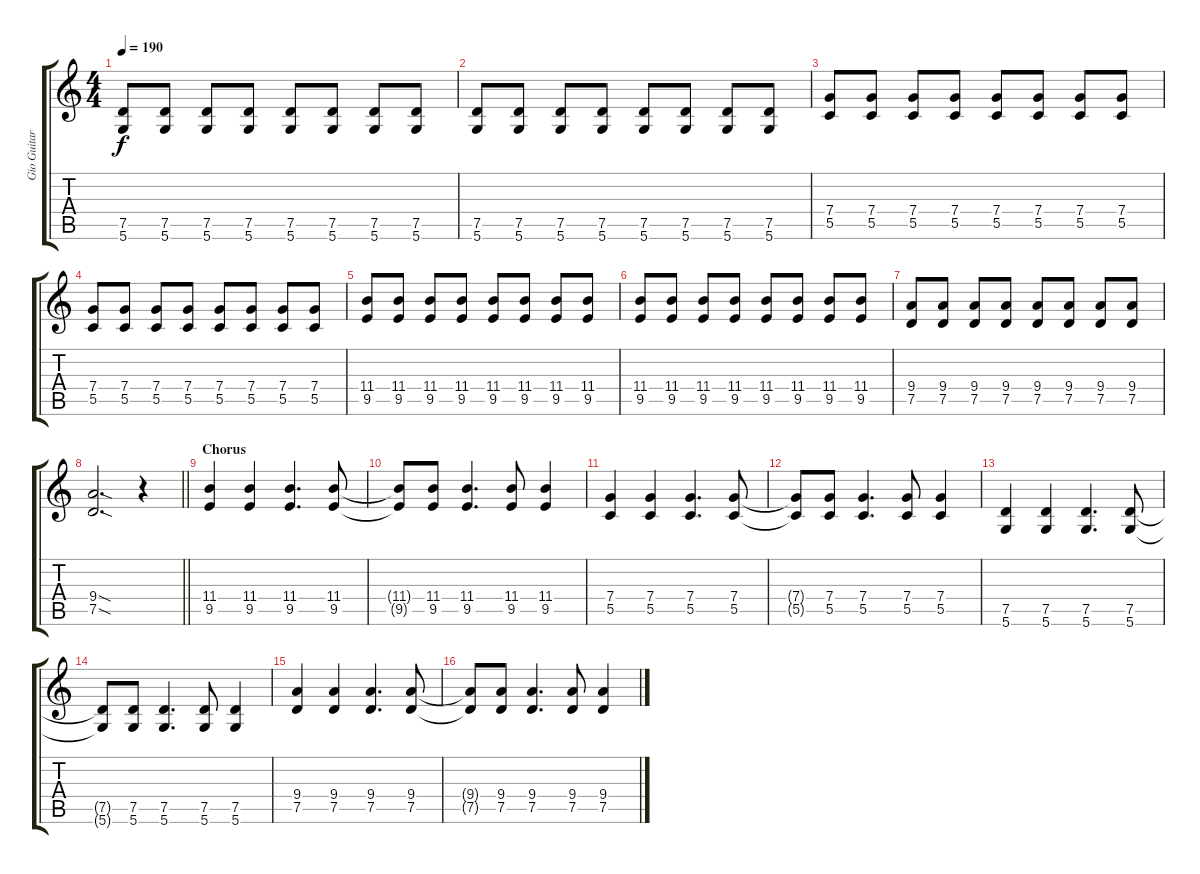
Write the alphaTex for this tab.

\track ("Gio Guitar" "Gio Guitar") {instrument distortionguitar}
\staff {score tabs}
\tuning (D4 A3 F3 C3 G2 D2) {hide}
\ts (4 4)
\tempo 190
\clef g2
\ks c
(7.5 5.6).8{dy f} (7.5 5.6).8 (7.5 5.6).8 (7.5 5.6).8 (7.5 5.6).8 (7.5 5.6).8 (7.5 5.6).8 (7.5 5.6).8 |
(7.5 5.6).8 (7.5 5.6).8 (7.5 5.6).8 (7.5 5.6).8 (7.5 5.6).8 (7.5 5.6).8 (7.5 5.6).8 (7.5 5.6).8 |
(7.4 5.5).8 (7.4 5.5).8 (7.4 5.5).8 (7.4 5.5).8 (7.4 5.5).8 (7.4 5.5).8 (7.4 5.5).8 (7.4 5.5).8 |
(7.4 5.5).8 (7.4 5.5).8 (7.4 5.5).8 (7.4 5.5).8 (7.4 5.5).8 (7.4 5.5).8 (7.4 5.5).8 (7.4 5.5).8 |
(11.4 9.5).8 (11.4 9.5).8 (11.4 9.5).8 (11.4 9.5).8 (11.4 9.5).8 (11.4 9.5).8 (11.4 9.5).8 (11.4 9.5).8 |
(11.4 9.5).8 (11.4 9.5).8 (11.4 9.5).8 (11.4 9.5).8 (11.4 9.5).8 (11.4 9.5).8 (11.4 9.5).8 (11.4 9.5).8 |
(9.4 7.5).8 (9.4 7.5).8 (9.4 7.5).8 (9.4 7.5).8 (9.4 7.5).8 (9.4 7.5).8 (9.4 7.5).8 (9.4 7.5).8 |
\barLineRight lightlight
(9.4{sod} 7.5{sod}).2{d} r.4 |
\section ("" "Chorus")
(11.4 9.5).4 (11.4 9.5).4 (11.4 9.5).4{d} (11.4 9.5).8 |
(11.4{t} 9.5{t}).8 (11.4 9.5).8 (11.4 9.5).4{d} (11.4 9.5).8 (11.4 9.5).4 |
(7.4 5.5).4 (7.4 5.5).4 (7.4 5.5).4{d} (7.4 5.5).8 |
(7.4{t} 5.5{t}).8 (7.4 5.5).8 (7.4 5.5).4{d} (7.4 5.5).8 (7.4 5.5).4 |
(7.5 5.6).4 (7.5 5.6).4 (7.5 5.6).4{d} (7.5 5.6).8 |
(7.5{t} 5.6{t}).8 (7.5 5.6).8 (7.5 5.6).4{d} (7.5 5.6).8 (7.5 5.6).4 |
(9.4 7.5).4 (9.4 7.5).4 (9.4 7.5).4{d} (9.4 7.5).8 |
(9.4{t} 7.5{t}).8 (9.4 7.5).8 (9.4 7.5).4{d} (9.4 7.5).8 (9.4 7.5).4
